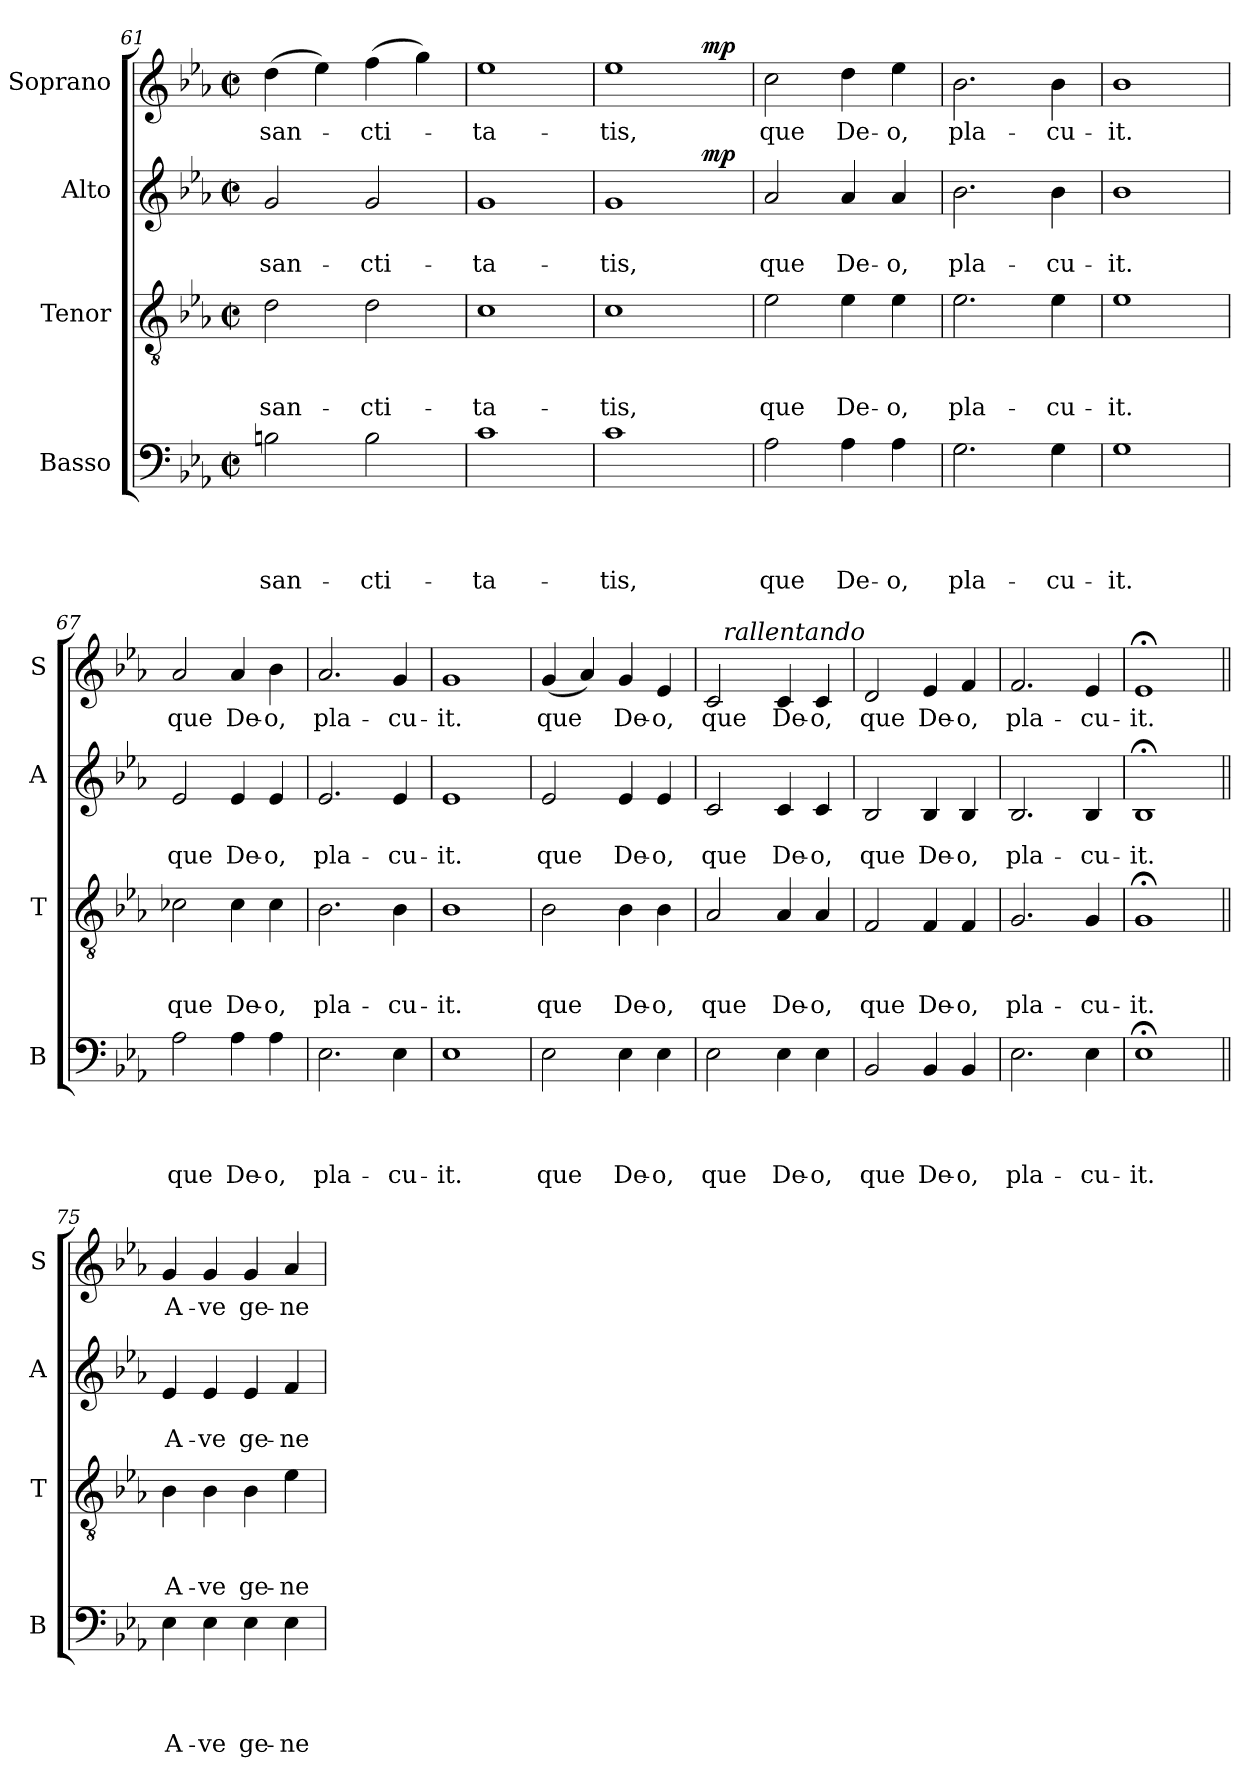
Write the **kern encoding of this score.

**kern	**text	**text	**text	**text	**dynam	**kern	**text	**text	**text	**kern	**text	**text	**dynam	**kern	**text	**dynam
*part4	*part4	*part4	*part4	*part4	*part4	*part3	*part3	*part3	*part3	*part2	*part2	*part2	*part2	*part1	*part1	*part1
*staff4	*staff4	*staff4	*staff4	*staff4	*staff4	*staff3	*staff3	*staff3	*staff3	*staff2	*staff2	*staff2	*staff2	*staff1	*staff1	*staff1
*I"Basso	*	*	*	*	*	*I"Tenor	*	*	*	*I"Alto	*	*	*	*I"Soprano	*	*
*I'B	*	*	*	*	*	*I'T	*	*	*	*I'A	*	*	*	*I'S	*	*
!!LO:LB:g=z
*clefF4	*	*	*	*	*	*clefGv2	*	*	*	*clefG2	*	*	*	*clefG2	*	*
*k[b-e-a-]	*	*	*	*	*	*k[b-e-a-]	*	*	*	*k[b-e-a-]	*	*	*	*k[b-e-a-]	*	*
*E-:	*	*	*	*	*	*E-:	*	*	*	*E-:	*	*	*	*E-:	*	*
*M2/2	*	*	*	*	*	*M2/2	*	*	*	*M2/2	*	*	*	*M2/2	*	*
*met(c|)	*	*	*	*	*	*met(c|)	*	*	*	*met(c|)	*	*	*	*met(c|)	*	*
=61	=61	=61	=61	=61	=61	=61	=61	=61	=61	=61	=61	=61	=61	=61	=61	=61
!	!	!	!	!LO:LY:b	!	!	!	!	!LO:LY:b	!	!	!LO:LY:b	!	!	!LO:LY:b	!
2Bn\	.	.	.	san-	.	2d\	.	.	san-	2g/	.	san-	.	(>4dd\	san-	.
.	.	.	.	.	.	.	.	.	.	.	.	.	.	4ee-\)	.	.
!	!	!	!	!LO:LY:b	!	!	!	!	!LO:LY:b	!	!	!LO:LY:b	!	!	!LO:LY:b	!
2B\	.	.	.	-cti-	.	2d\	.	.	-cti-	2g/	.	-cti-	.	(>4ff\	-cti-	.
.	.	.	.	.	.	.	.	.	.	.	.	.	.	4gg\)	.	.
=62	=62	=62	=62	=62	=62	=62	=62	=62	=62	=62	=62	=62	=62	=62	=62	=62
!	!	!	!	!LO:LY:b	!	!	!	!	!LO:LY:b	!	!	!LO:LY:b	!	!	!LO:LY:b	!
1c	.	.	.	-ta-	.	1c	.	.	-ta-	1g	.	-ta-	.	1ee-	-ta-	.
=63	=63	=63	=63	=63	=63	=63	=63	=63	=63	=63	=63	=63	=63	=63	=63	=63
!	!	!	!	!LO:LY:b	!	!	!	!	!LO:LY:b	!	!	!LO:LY:b	!	!	!LO:LY:b	!
*^	*	*	*	*	*	*	*	*	*	*^	*	*	*	*^	*	*
1c	2.ryy	.	.	.	-tis,	.	1c	.	.	-tis,	1g	2.ryy	.	-tis,	.	1ee-	2.ryy	-tis,	.
!	!	!	!	!	!	!LO:DY:a	!	!	!	!	!	!	!	!	!	!	!	!	!
!	!	!	!	!	!	!LO:DY:n=1:b	!	!	!	!	!	!	!	!	!LO:DY:b	!	!	!	!LO:DY:b
.	4ryy	.	.	.	.	mp mp	.	.	.	.	.	4ryy	.	.	mp	.	4ryy	.	mp
=64	=64	=64	=64	=64	=64	=64	=64	=64	=64	=64	=64	=64	=64	=64	=64	=64	=64	=64	=64
!	!	!	!	!	!LO:LY:b	!	!	!	!	!LO:LY:b	!	!	!	!LO:LY:b	!	!	!	!LO:LY:b	!
*	*	*	*	*	*	*	*	*	*	*	*v	*v	*	*	*	*	*	*	*
*v	*v	*	*	*	*	*	*	*	*	*	*	*	*	*	*v	*v	*	*
2A-\	.	.	.	que	.	2e-\	.	.	que	2a-/	.	que	.	2cc\	que	.
!	!	!	!	!LO:LY:b	!	!	!	!	!LO:LY:b	!	!	!LO:LY:b	!	!	!LO:LY:b	!
4A-\	.	.	.	De-	.	4e-\	.	.	De-	4a-/	.	De-	.	4dd\	De-	.
!	!	!	!	!LO:LY:b	!	!	!	!	!LO:LY:b	!	!	!LO:LY:b	!	!	!LO:LY:b	!
4A-\	.	.	.	-o,	.	4e-\	.	.	-o,	4a-/	.	-o,	.	4ee-\	-o,	.
=65	=65	=65	=65	=65	=65	=65	=65	=65	=65	=65	=65	=65	=65	=65	=65	=65
!	!	!	!	!LO:LY:b	!	!	!	!	!LO:LY:b	!	!	!LO:LY:b	!	!	!LO:LY:b	!
2.G\	.	.	.	pla-	.	2.e-\	.	.	pla-	2.b-\	.	pla-	.	2.b-\	pla-	.
!	!	!	!	!LO:LY:b	!	!	!	!	!LO:LY:b	!	!	!LO:LY:b	!	!	!LO:LY:b	!
4G\	.	.	.	-cu-	.	4e-\	.	.	-cu-	4b-\	.	-cu-	.	4b-\	-cu-	.
=66	=66	=66	=66	=66	=66	=66	=66	=66	=66	=66	=66	=66	=66	=66	=66	=66
!	!	!	!	!LO:LY:b	!	!	!	!	!LO:LY:b	!	!	!LO:LY:b	!	!	!LO:LY:b	!
1G	.	.	.	-it.	.	1e-	.	.	-it.	1b-	.	-it.	.	1b-	-it.	.
!!LO:PB:g=z
=67	=67	=67	=67	=67	=67	=67	=67	=67	=67	=67	=67	=67	=67	=67	=67	=67
!	!	!	!	!LO:LY:b	!	!	!	!	!LO:LY:b	!	!	!LO:LY:b	!	!	!LO:LY:b	!
2A-\	.	.	.	que	.	2c-X\	.	.	que	2e-/	.	que	.	2a-/	que	.
!	!	!	!	!LO:LY:b	!	!	!	!	!LO:LY:b	!	!	!LO:LY:b	!	!	!LO:LY:b	!
4A-\	.	.	.	De-	.	4c-\	.	.	De-	4e-/	.	De-	.	4a-/	De-	.
!	!	!	!	!LO:LY:b	!	!	!	!	!LO:LY:b	!	!	!LO:LY:b	!	!	!LO:LY:b	!
4A-\	.	.	.	-o,	.	4c-\	.	.	-o,	4e-/	.	-o,	.	4b-\	-o,	.
=68	=68	=68	=68	=68	=68	=68	=68	=68	=68	=68	=68	=68	=68	=68	=68	=68
!	!	!	!	!LO:LY:b	!	!	!	!	!LO:LY:b	!	!	!LO:LY:b	!	!	!LO:LY:b	!
2.E-\	.	.	.	pla-	.	2.B-\	.	.	pla-	2.e-/	.	pla-	.	2.a-/	pla-	.
!	!	!	!	!LO:LY:b	!	!	!	!	!LO:LY:b	!	!	!LO:LY:b	!	!	!LO:LY:b	!
4E-\	.	.	.	-cu-	.	4B-\	.	.	-cu-	4e-/	.	-cu-	.	4g/	-cu-	.
=69	=69	=69	=69	=69	=69	=69	=69	=69	=69	=69	=69	=69	=69	=69	=69	=69
!	!	!	!	!LO:LY:b	!	!	!	!	!LO:LY:b	!	!	!LO:LY:b	!	!	!LO:LY:b	!
1E-	.	.	.	-it.	.	1B-	.	.	-it.	1e-	.	-it.	.	1g	-it.	.
=70	=70	=70	=70	=70	=70	=70	=70	=70	=70	=70	=70	=70	=70	=70	=70	=70
!	!	!	!	!LO:LY:b	!	!	!	!	!LO:LY:b	!	!	!LO:LY:b	!	!	!LO:LY:b	!
2E-\	.	.	.	que	.	2B-\	.	.	que	2e-/	.	que	.	(<4g/	que	.
.	.	.	.	.	.	.	.	.	.	.	.	.	.	4a-/)	.	.
!	!	!	!	!LO:LY:b	!	!	!	!	!LO:LY:b	!	!	!LO:LY:b	!	!	!LO:LY:b	!
4E-\	.	.	.	De-	.	4B-\	.	.	De-	4e-/	.	De-	.	4g/	De-	.
!	!	!	!	!LO:LY:b	!	!	!	!	!LO:LY:b	!	!	!LO:LY:b	!	!	!LO:LY:b	!
4E-\	.	.	.	-o,	.	4B-\	.	.	-o,	4e-/	.	-o,	.	4e-/	-o,	.
=71	=71	=71	=71	=71	=71	=71	=71	=71	=71	=71	=71	=71	=71	=71	=71	=71
!	!	!	!	!LO:LY:b	!	!	!	!	!LO:LY:b	!	!	!LO:LY:b	!	!	!LO:LY:b	!
*	*	*	*	*	*	*	*	*	*	*	*	*	*	*^	*	*
2E-\	.	.	.	que	.	2A-/	.	.	que	2c/	.	que	.	2c/	16ryy	que	.
!	!	!	!	!	!	!	!	!	!	!	!	!	!	!	!LO:TX:a:i:t=rallentando	!	!
.	.	.	.	.	.	.	.	.	.	.	.	.	.	.	2...ryy	.	.
!	!	!	!	!LO:LY:b	!	!	!	!	!LO:LY:b	!	!	!LO:LY:b	!	!	!	!LO:LY:b	!
4E-\	.	.	.	De-	.	4A-/	.	.	De-	4c/	.	De-	.	4c/	.	De-	.
!	!	!	!	!LO:LY:b	!	!	!	!	!LO:LY:b	!	!	!LO:LY:b	!	!	!	!LO:LY:b	!
4E-\	.	.	.	-o,	.	4A-/	.	.	-o,	4c/	.	-o,	.	4c/	.	-o,	.
=72	=72	=72	=72	=72	=72	=72	=72	=72	=72	=72	=72	=72	=72	=72	=72	=72	=72
!	!	!	!	!LO:LY:b	!	!	!	!	!LO:LY:b	!	!	!LO:LY:b	!	!	!	!LO:LY:b	!
*	*	*	*	*	*	*	*	*	*	*	*	*	*	*v	*v	*	*
2BB-/	.	.	.	que	.	2F/	.	.	que	2B-/	.	que	.	2d/	que	.
!	!	!	!	!LO:LY:b	!	!	!	!	!LO:LY:b	!	!	!LO:LY:b	!	!	!LO:LY:b	!
4BB-/	.	.	.	De-	.	4F/	.	.	De-	4B-/	.	De-	.	4e-/	De-	.
!	!	!	!	!LO:LY:b	!	!	!	!	!LO:LY:b	!	!	!LO:LY:b	!	!	!LO:LY:b	!
4BB-/	.	.	.	-o,	.	4F/	.	.	-o,	4B-/	.	-o,	.	4f/	-o,	.
!!LO:LB:g=z
=73	=73	=73	=73	=73	=73	=73	=73	=73	=73	=73	=73	=73	=73	=73	=73	=73
!	!	!	!	!LO:LY:b	!	!	!	!	!LO:LY:b	!	!	!LO:LY:b	!	!	!LO:LY:b	!
2.E-\	.	.	.	pla-	.	2.G/	.	.	pla-	2.B-/	.	pla-	.	2.f/	pla-	.
!	!	!	!	!LO:LY:b	!	!	!	!	!LO:LY:b	!	!	!LO:LY:b	!	!	!LO:LY:b	!
4E-\	.	.	.	-cu-	.	4G/	.	.	-cu-	4B-/	.	-cu-	.	4e-/	-cu-	.
=74	=74	=74	=74	=74	=74	=74	=74	=74	=74	=74	=74	=74	=74	=74	=74	=74
!	!	!	!	!LO:LY:b	!	!	!	!	!LO:LY:b	!	!	!LO:LY:b	!	!	!LO:LY:b	!
1E-;<	.	.	.	-it.	.	1G;	.	.	-it.	1B-;	.	-it.	.	1e-;	-it.	.
=75||	=75||	=75||	=75||	=75||	=75||	=75||	=75||	=75||	=75||	=75||	=75||	=75||	=75||	=75||	=75||	=75||
!	!	!	!	!LO:LY:b	!	!	!	!	!LO:LY:b	!	!	!LO:LY:b	!	!	!LO:LY:b	!
4E-\	.	.	.	A-	.	4B-\	.	.	A-	4e-/	.	A-	.	4g/	A-	.
!	!	!	!	!LO:LY:b	!	!	!	!	!LO:LY:b	!	!	!LO:LY:b	!	!	!LO:LY:b	!
4E-\	.	.	.	-ve	.	4B-\	.	.	-ve	4e-/	.	-ve	.	4g/	-ve	.
!	!	!	!	!LO:LY:b	!	!	!	!	!LO:LY:b	!	!	!LO:LY:b	!	!	!LO:LY:b	!
4E-\	.	.	.	ge-	.	4B-\	.	.	ge-	4e-/	.	ge-	.	4g/	ge-	.
!	!	!	!	!LO:LY:b	!	!	!	!	!LO:LY:b	!	!	!LO:LY:b	!	!	!LO:LY:b	!
4E-\	.	.	.	-ne-	.	4e-\	.	.	-ne-	4f/	.	-ne-	.	4a-/	-ne-	.
=	=	=	=	=	=	=	=	=	=	=	=	=	=	=	=	=
*-	*-	*-	*-	*-	*-	*-	*-	*-	*-	*-	*-	*-	*-	*-	*-	*-
